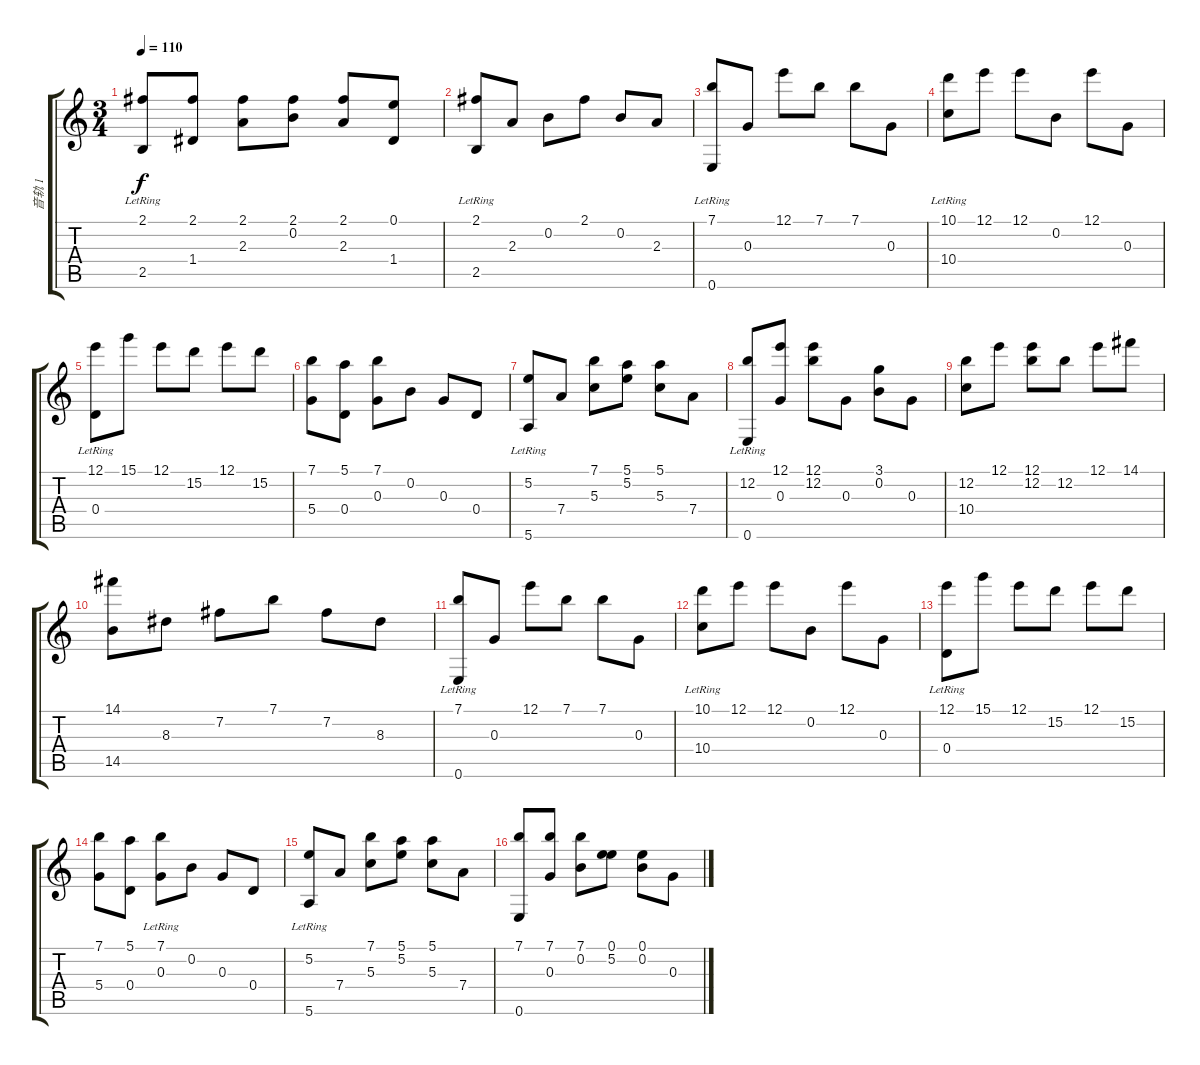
\track ("音轨 1" "音轨 1") {instrument acousticguitarsteel}
\staff {score tabs}
\tuning (E4 B3 G3 D3 A2 E2) {hide}
\ts (3 4)
\tempo 110
\clef g2
\ks c
(2.1 2.5{lr}).8{dy f} (2.1 1.4).8 (2.1 2.3).8 (2.1 0.2).8 (2.1 2.3).8 (0.1 1.4).8 |
(2.1{lr} 2.5{lr}).8 2.3.8 0.2.8 2.1.8 0.2.8 2.3.8 |
(7.1{lr} 0.6{lr}).8 0.3.8 12.1.8 7.1.8 7.1.8 0.3.8 |
(10.1 10.4{lr}).8 12.1.8 12.1.8 0.2.8 12.1.8 0.3.8 |
(12.1 0.4{lr}).8 15.1.8 12.1.8 15.2.8 12.1.8 15.2.8 |
(7.1 5.4).8 (5.1 0.4).8 (7.1 0.3).8 0.2.8 0.3.8 0.4.8 |
(5.2{lr} 5.6{lr}).8 7.4.8 (7.1 5.3).8 (5.1 5.2).8 (5.1 5.3).8 7.4.8 |
(12.2 0.6{lr}).8 (12.1 0.3).8 (12.1 12.2).8 0.3.8 (3.1 0.2).8 0.3.8 |
(12.2 10.4).8 12.1.8 (12.1 12.2).8 12.2.8 12.1.8 14.1.8 |
(14.1 14.5).8 8.3.8 7.2.8 7.1.8 7.2.8 8.3.8 |
(7.1{lr} 0.6{lr}).8 0.3.8 12.1.8 7.1.8 7.1.8 0.3.8 |
(10.1 10.4{lr}).8 12.1.8 12.1.8 0.2.8 12.1.8 0.3.8 |
(12.1 0.4{lr}).8 15.1.8 12.1.8 15.2.8 12.1.8 15.2.8 |
(7.1 5.4).8 (5.1 0.4).8 (7.1{lr} 0.3).8 0.2.8 0.3.8 0.4.8 |
(5.2 5.6{lr}).8 7.4.8 (7.1 5.3).8 (5.1 5.2).8 (5.1 5.3).8 7.4.8 |
(7.1 0.6).8 (7.1 0.3).8 (7.1 0.2).8 (0.1 5.2).8 (0.1 0.2).8 0.3.8
